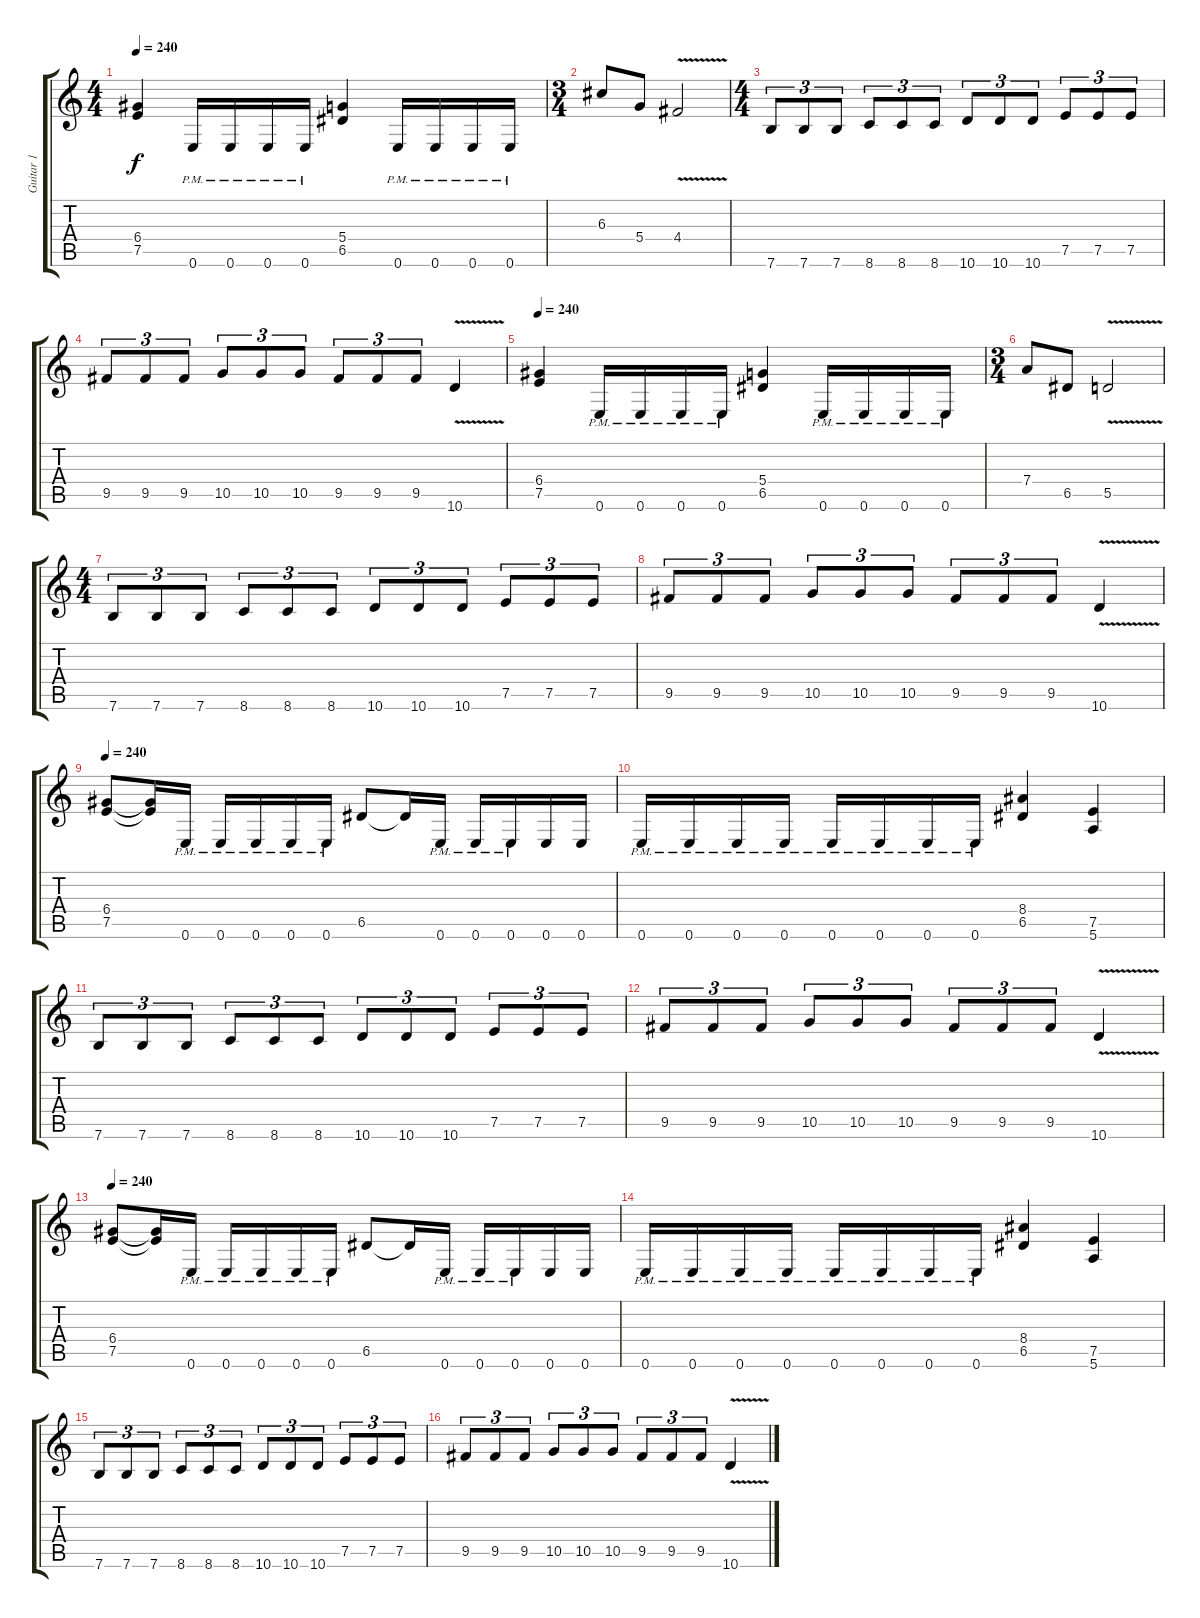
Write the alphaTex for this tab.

\track ("Guitar 1" "Guitar 1") {instrument distortionguitar}
\staff {score tabs}
\tuning (E4 B3 G3 D3 A2 E2) {hide}
\ts (4 4)
\tempo 240
\clef g2
\ks c
(6.4 7.5).4{dy f} 0.6{pm}.16 0.6{pm}.16 0.6{pm}.16 0.6{pm}.16 (5.4 6.5).4 0.6{pm}.16 0.6{pm}.16 0.6{pm}.16 0.6{pm}.16 |
\ts (3 4)
6.3.8 5.4.8 4.4{v}.2 |
\ts (4 4)
7.6.8{tu (3 2)} 7.6.8{tu (3 2)} 7.6.8{tu (3 2)} 8.6.8{tu (3 2)} 8.6.8{tu (3 2)} 8.6.8{tu (3 2)} 10.6.8{tu (3 2)} 10.6.8{tu (3 2)} 10.6.8{tu (3 2)} 7.5.8{tu (3 2)} 7.5.8{tu (3 2)} 7.5.8{tu (3 2)} |
9.5.8{tu (3 2)} 9.5.8{tu (3 2)} 9.5.8{tu (3 2)} 10.5.8{tu (3 2)} 10.5.8{tu (3 2)} 10.5.8{tu (3 2)} 9.5.8{tu (3 2)} 9.5.8{tu (3 2)} 9.5.8{tu (3 2)} 10.6{v}.4 |
\tempo 240
(6.4 7.5).4 0.6{pm}.16 0.6{pm}.16 0.6{pm}.16 0.6{pm}.16 (5.4 6.5).4 0.6{pm}.16 0.6{pm}.16 0.6{pm}.16 0.6{pm}.16 |
\ts (3 4)
7.4.8 6.5.8 5.5{v}.2 |
\ts (4 4)
7.6.8{tu (3 2)} 7.6.8{tu (3 2)} 7.6.8{tu (3 2)} 8.6.8{tu (3 2)} 8.6.8{tu (3 2)} 8.6.8{tu (3 2)} 10.6.8{tu (3 2)} 10.6.8{tu (3 2)} 10.6.8{tu (3 2)} 7.5.8{tu (3 2)} 7.5.8{tu (3 2)} 7.5.8{tu (3 2)} |
9.5.8{tu (3 2)} 9.5.8{tu (3 2)} 9.5.8{tu (3 2)} 10.5.8{tu (3 2)} 10.5.8{tu (3 2)} 10.5.8{tu (3 2)} 9.5.8{tu (3 2)} 9.5.8{tu (3 2)} 9.5.8{tu (3 2)} 10.6{v}.4 |
\tempo 240
(6.4 7.5).8 (6.4{t} 7.5{t}).16 0.6{pm}.16 0.6{pm}.16 0.6{pm}.16 0.6{pm}.16 0.6{pm}.16 6.5.8 6.5{t}.16 0.6{pm}.16 0.6{pm}.16 0.6{pm}.16 0.6.16 0.6.16 |
0.6{pm}.16 0.6{pm}.16 0.6{pm}.16 0.6{pm}.16 0.6{pm}.16 0.6{pm}.16 0.6{pm}.16 0.6{pm}.16 (8.4 6.5).4 (7.5 5.6).4 |
7.6.8{tu (3 2)} 7.6.8{tu (3 2)} 7.6.8{tu (3 2)} 8.6.8{tu (3 2)} 8.6.8{tu (3 2)} 8.6.8{tu (3 2)} 10.6.8{tu (3 2)} 10.6.8{tu (3 2)} 10.6.8{tu (3 2)} 7.5.8{tu (3 2)} 7.5.8{tu (3 2)} 7.5.8{tu (3 2)} |
9.5.8{tu (3 2)} 9.5.8{tu (3 2)} 9.5.8{tu (3 2)} 10.5.8{tu (3 2)} 10.5.8{tu (3 2)} 10.5.8{tu (3 2)} 9.5.8{tu (3 2)} 9.5.8{tu (3 2)} 9.5.8{tu (3 2)} 10.6{v}.4 |
\tempo 240
(6.4 7.5).8 (6.4{t} 7.5{t}).16 0.6{pm}.16 0.6{pm}.16 0.6{pm}.16 0.6{pm}.16 0.6{pm}.16 6.5.8 6.5{t}.16 0.6{pm}.16 0.6{pm}.16 0.6{pm}.16 0.6.16 0.6.16 |
0.6{pm}.16 0.6{pm}.16 0.6{pm}.16 0.6{pm}.16 0.6{pm}.16 0.6{pm}.16 0.6{pm}.16 0.6{pm}.16 (8.4 6.5).4 (7.5 5.6).4 |
7.6.8{tu (3 2)} 7.6.8{tu (3 2)} 7.6.8{tu (3 2)} 8.6.8{tu (3 2)} 8.6.8{tu (3 2)} 8.6.8{tu (3 2)} 10.6.8{tu (3 2)} 10.6.8{tu (3 2)} 10.6.8{tu (3 2)} 7.5.8{tu (3 2)} 7.5.8{tu (3 2)} 7.5.8{tu (3 2)} |
9.5.8{tu (3 2)} 9.5.8{tu (3 2)} 9.5.8{tu (3 2)} 10.5.8{tu (3 2)} 10.5.8{tu (3 2)} 10.5.8{tu (3 2)} 9.5.8{tu (3 2)} 9.5.8{tu (3 2)} 9.5.8{tu (3 2)} 10.6{v}.4
